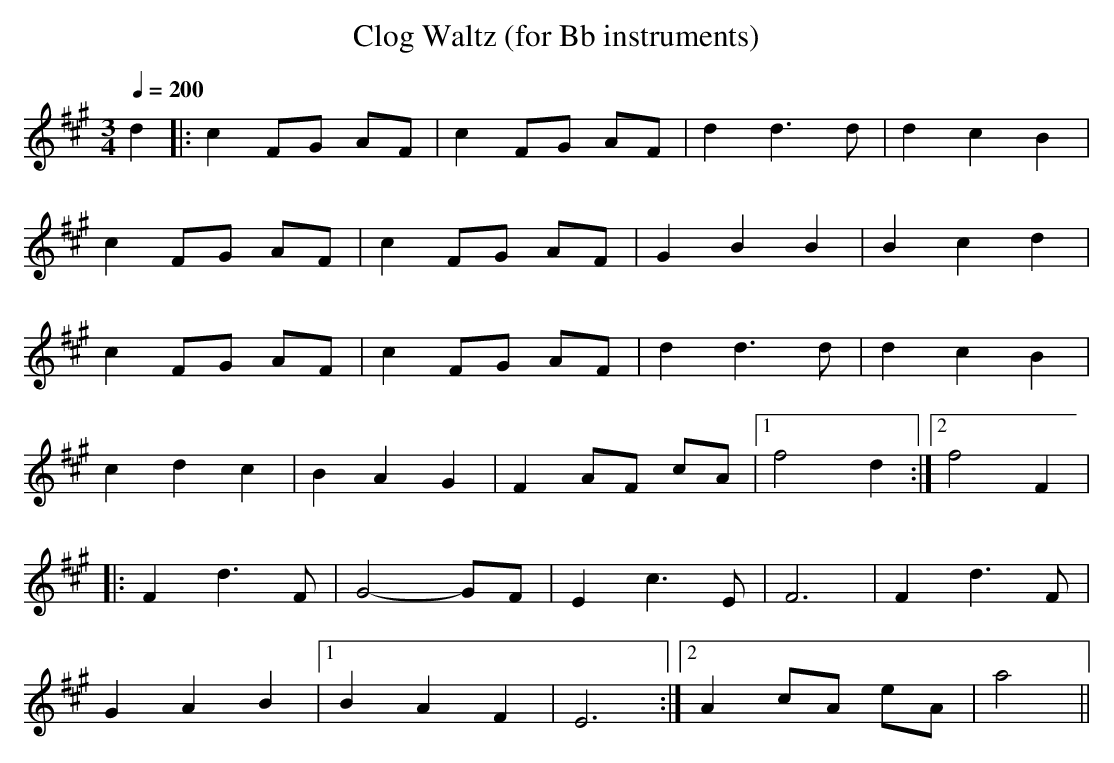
X:1
T:Clog Waltz (for Bb instruments)
L:1/8
M:3/4
Q:1/4=200
K:A
d2|:\
c2 FG AF| c2 FG AF| d2 d3 d| d2c2B2|
c2 FG AF| c2 FG AF| G2 B2 B2| B2c2d2|
c2 FG AF| c2 FG AF| d2 d3 d| d2c2B2|
c2d2c2| B2A2G2| F2 AF cA|1 f4 d2:|2 f4 F2|
|:F2d3F| G4-GF| E2c3E|F6| F2 d3F|
G2A2B2|1 B2A2F2| E6 2:|2 A2 cA eA| a4 ||
